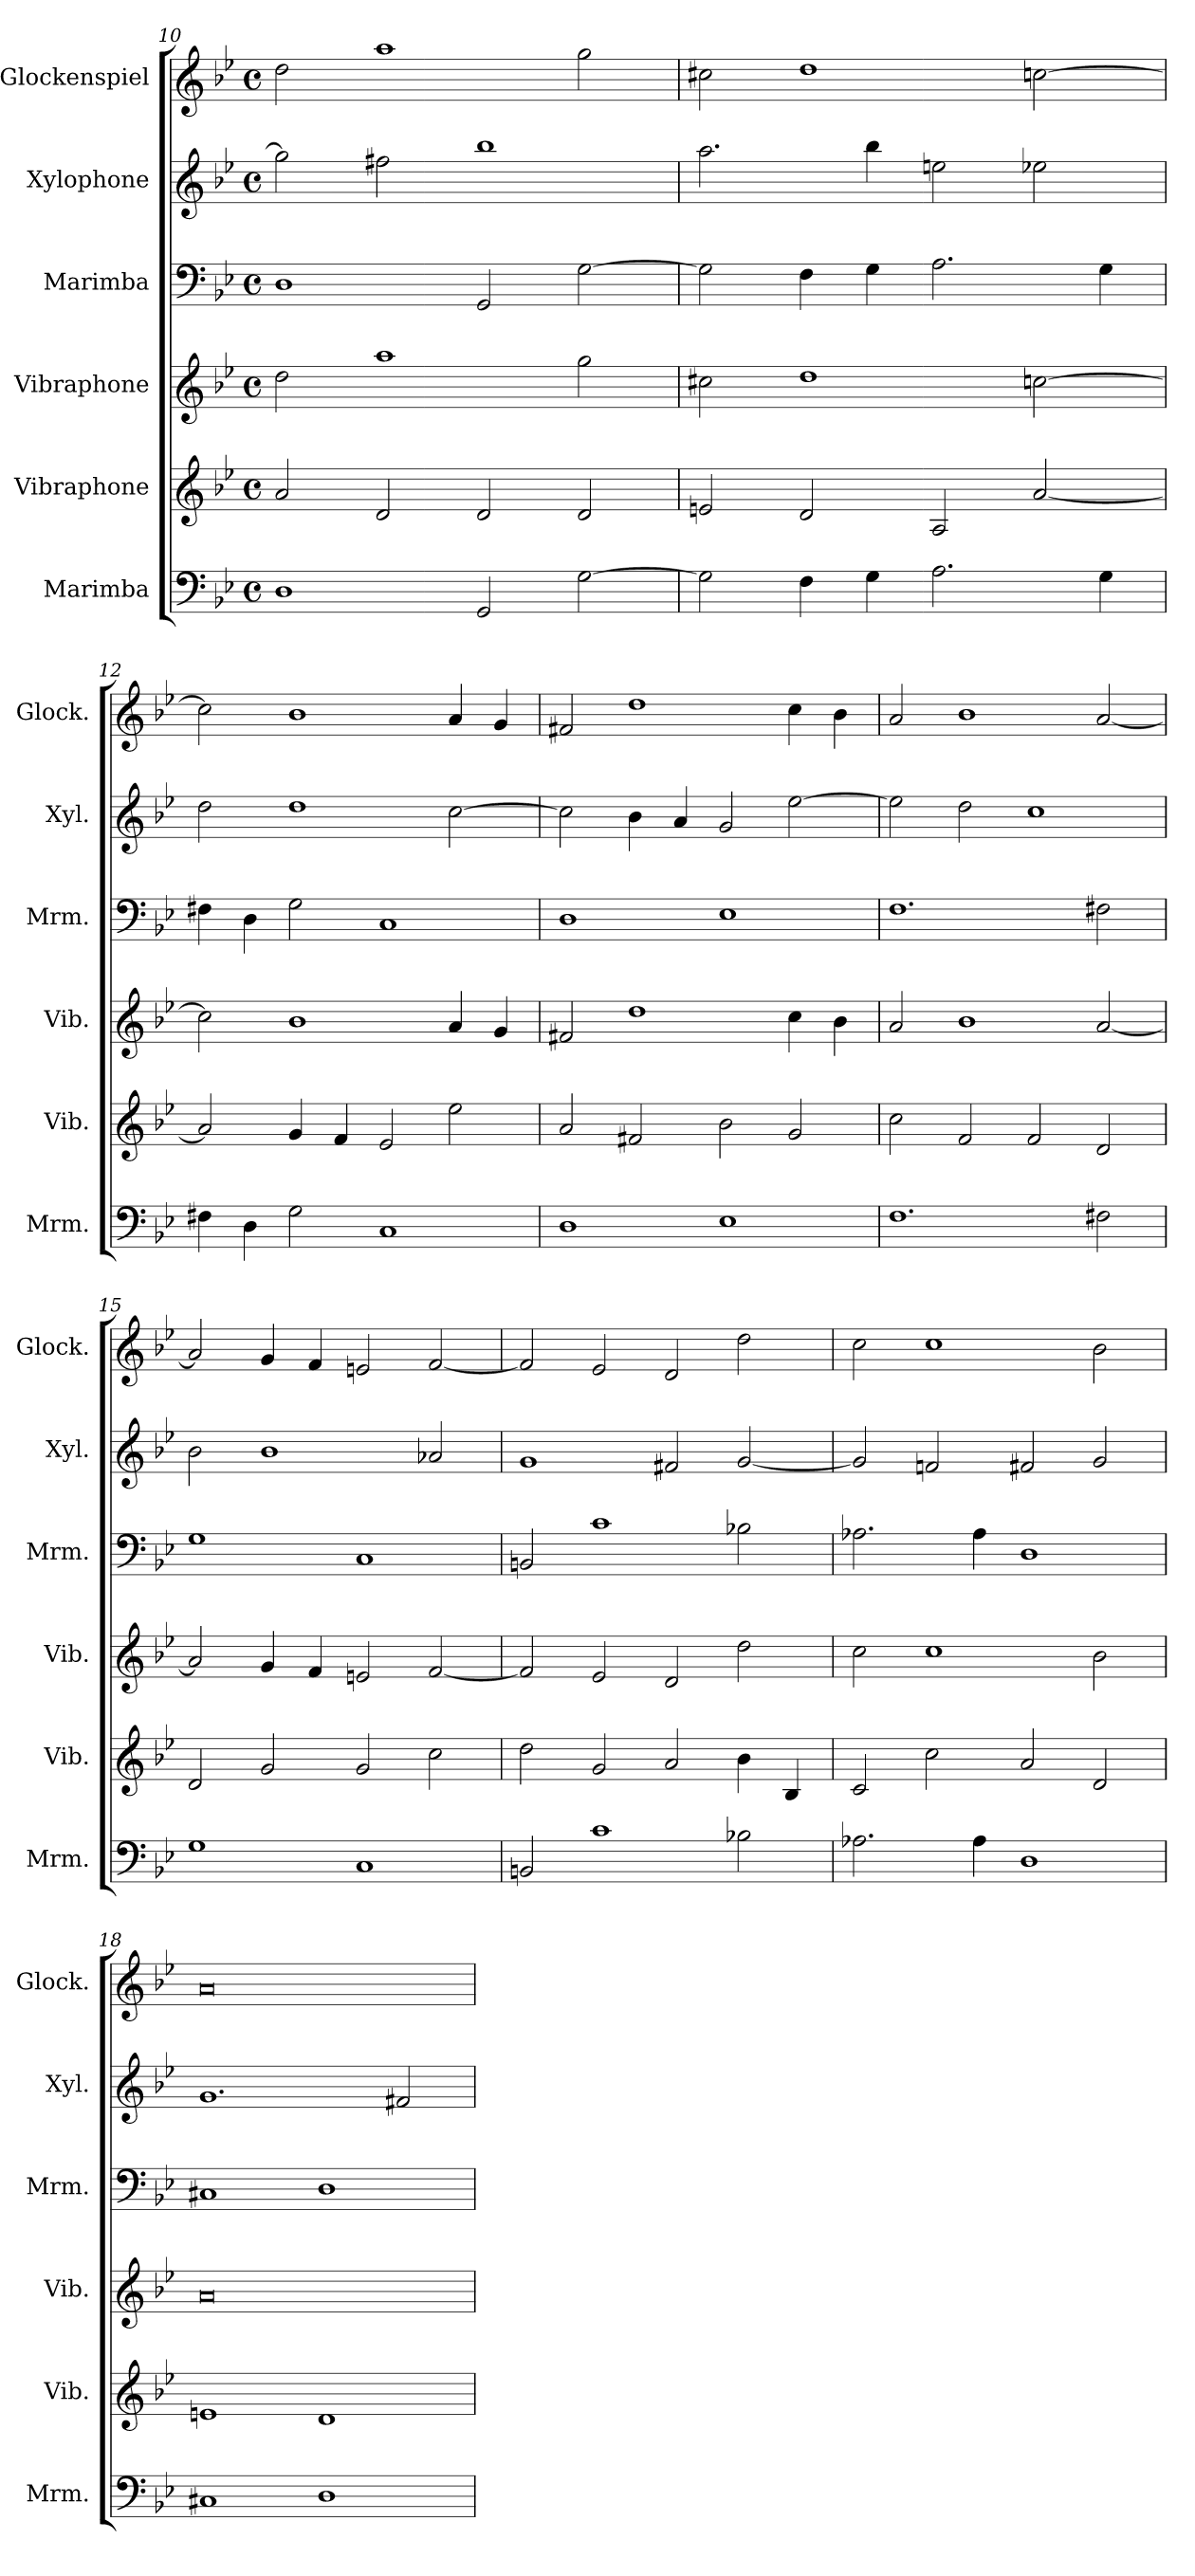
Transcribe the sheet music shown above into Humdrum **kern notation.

**kern	**kern	**kern	**kern	**kern	**kern
*part6	*part5	*part4	*part3	*part2	*part1
*staff6	*staff5	*staff4	*staff3	*staff2	*staff1
*I"Marimba	*I"Vibraphone	*I"Vibraphone	*I"Marimba	*I"Xylophone	*I"Glockenspiel
*I'Mrm.	*I'Vib.	*I'Vib.	*I'Mrm.	*I'Xyl.	*I'Glock.
*clefF4	*clefG2	*clefG2	*clefF4	*clefG2	*clefG2
*	*	*	*	*ITrd-7c-12	*ITrd-14c-24
*k[b-e-]	*k[b-e-]	*k[b-e-]	*k[b-e-]	*k[b-e-]	*k[b-e-]
*M4/2	*M4/2	*M4/2	*M4/2	*M4/2	*M4/2
*met(c)	*met(c)	*met(c)	*met(c)	*met(c)	*met(c)
=10	=10	=10	=10	=10	=10
1D	2a/	2dd\	1D	2ggg\]	2dddd\
.	2d/	1aa	.	2fff#X\	1aaaa
2GG/	2d/	.	2GG/	1bbb-	.
[2G\	2d/	2gg\	[2G\	.	2gggg\
=11	=11	=11	=11	=11	=11
2G\]	2en/	2cc#X\	2G\]	2.aaa\	2cccc#X\
4F\	2d/	1dd	4F\	.	1dddd
4G\	.	.	4G\	4bbb-\	.
2.A\	2A/	.	2.A\	2eeen\	.
.	[2a/	[2ccn\	.	2eee-X\	[2ccccn\
4G\	.	.	4G\	.	.
=12	=12	=12	=12	=12	=12
4F#X\	2a/]	2cc\]	4F#X\	2ddd\	2cccc\]
4D\	.	.	4D\	.	.
2G\	4g/	1b-	2G\	1ddd	1bbb-
.	4f/	.	.	.	.
1C	2e-/	.	1C	.	.
.	2ee-\	4a/	.	[2ccc\	4aaa/
.	.	4g/	.	.	4ggg/
=13	=13	=13	=13	=13	=13
1D	2a/	2f#X/	1D	2ccc\]	2fff#X/
.	2f#X/	1dd	.	4bb-\	1dddd
.	.	.	.	4aa/	.
1E-	2b-\	.	1E-	2gg/	.
.	2g/	4cc\	.	[2eee-\	4cccc\
.	.	4b-\	.	.	4bbb-\
!!LO:PB:g=z
=14	=14	=14	=14	=14	=14
1.F	2cc\	2a/	1.F	2eee-\]	2aaa/
.	2f/	1b-	.	2ddd\	1bbb-
.	2f/	.	.	1ccc	.
2F#X\	2d/	[2a/	2F#X\	.	[2aaa/
=15	=15	=15	=15	=15	=15
1G	2d/	2a/]	1G	2bb-\	2aaa/]
.	2g/	4g/	.	1bb-	4ggg/
.	.	4f/	.	.	4fff/
1C	2g/	2en/	1C	.	2eeen/
.	2cc\	[2f/	.	2aa-X/	[2fff/
=16	=16	=16	=16	=16	=16
2BBn/	2dd\	2f/]	2BBn/	1gg	2fff/]
1c	2g/	2e-/	1c	.	2eee-/
.	2a/	2d/	.	2ff#X/	2ddd/
2B-X\	4b-\	2dd\	2B-X\	[2gg/	2dddd\
.	4B-/	.	.	.	.
=17	=17	=17	=17	=17	=17
2.A-X\	2c/	2cc\	2.A-X\	2gg/]	2cccc\
.	2cc\	1cc	.	2ffn/	1cccc
4A-\	.	.	4A-\	.	.
1D	2a/	.	1D	2ff#X/	.
.	2d/	2b-\	.	2gg/	2bbb-\
=18	=18	=18	=18	=18	=18
1C#X	1en	0a	1C#X	1.gg	0aaa
1D	1d	.	1D	.	.
.	.	.	.	2ff#X/	.
=	=	=	=	=	=
*-	*-	*-	*-	*-	*-
